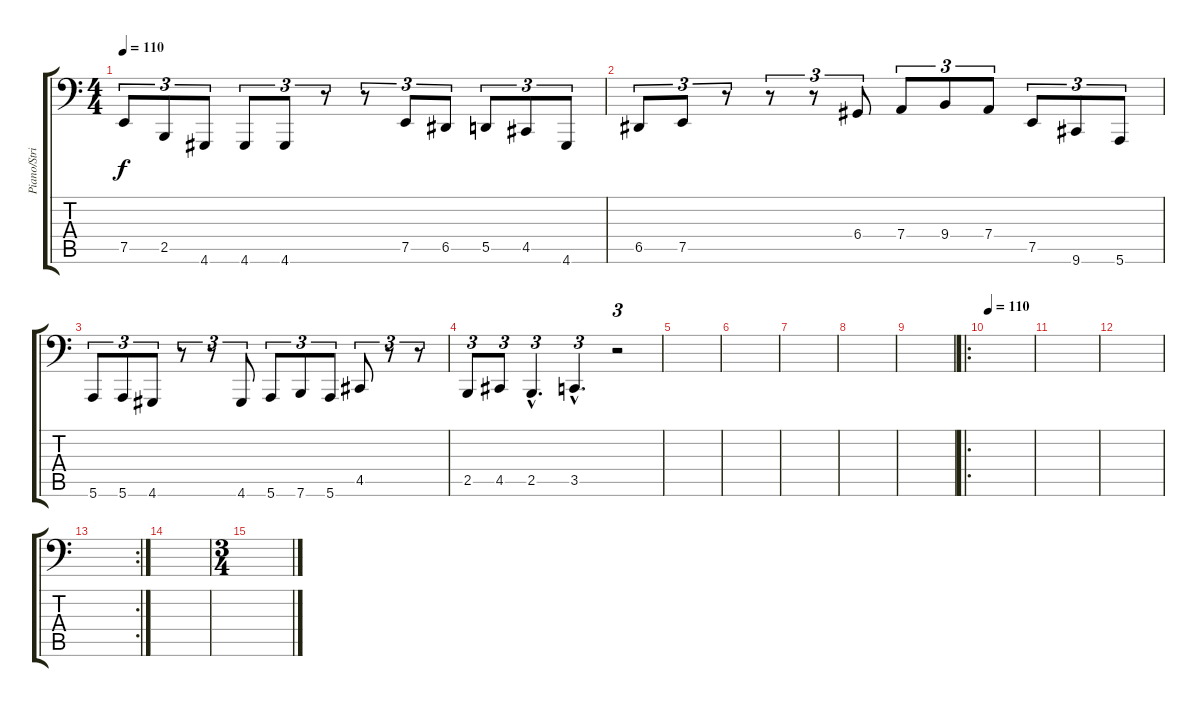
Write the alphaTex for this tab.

\track ("Piano/Strings" "Piano/Stri") {instrument acousticgrandpiano}
\staff {score tabs}
\tuning (E3 B2 G2 D2 A1 E1) {hide}
\ts (4 4)
\tempo 110
\clef f4
\ks c
7.5.8{tu (3 2) dy f} 2.5.8{tu (3 2)} 4.6.8{tu (3 2)} 4.6.8{tu (3 2)} 4.6.8{tu (3 2)} r.8{tu (3 2)} r.8{tu (3 2)} 7.5.8{tu (3 2)} 6.5.8{tu (3 2)} 5.5.8{tu (3 2)} 4.5.8{tu (3 2)} 4.6.8{tu (3 2)} |
6.5.8{tu (3 2)} 7.5.8{tu (3 2)} r.8{tu (3 2)} r.8{tu (3 2)} r.8{tu (3 2)} 6.4.8{tu (3 2)} 7.4.8{tu (3 2)} 9.4.8{tu (3 2)} 7.4.8{tu (3 2)} 7.5.8{tu (3 2)} 9.6.8{tu (3 2)} 5.6.8{tu (3 2)} |
5.6.8{tu (3 2)} 5.6.8{tu (3 2)} 4.6.8{tu (3 2)} r.8{tu (3 2)} r.8{tu (3 2)} 4.6.8{tu (3 2)} 5.6.8{tu (3 2)} 7.6.8{tu (3 2)} 5.6.8{tu (3 2)} 4.5.8{tu (3 2)} r.8{tu (3 2)} r.8{tu (3 2)} |
2.5.8{tu (3 2)} 4.5.8{tu (3 2)} 2.5{hac}.4{d tu (3 2)} 3.5{hac}.4{d tu (3 2)} r.2{tu (3 2)} |
|
|
|
|
|
\ro
\tempo 110
|
|
|
\rc 2
|
|
\ts (3 4)
